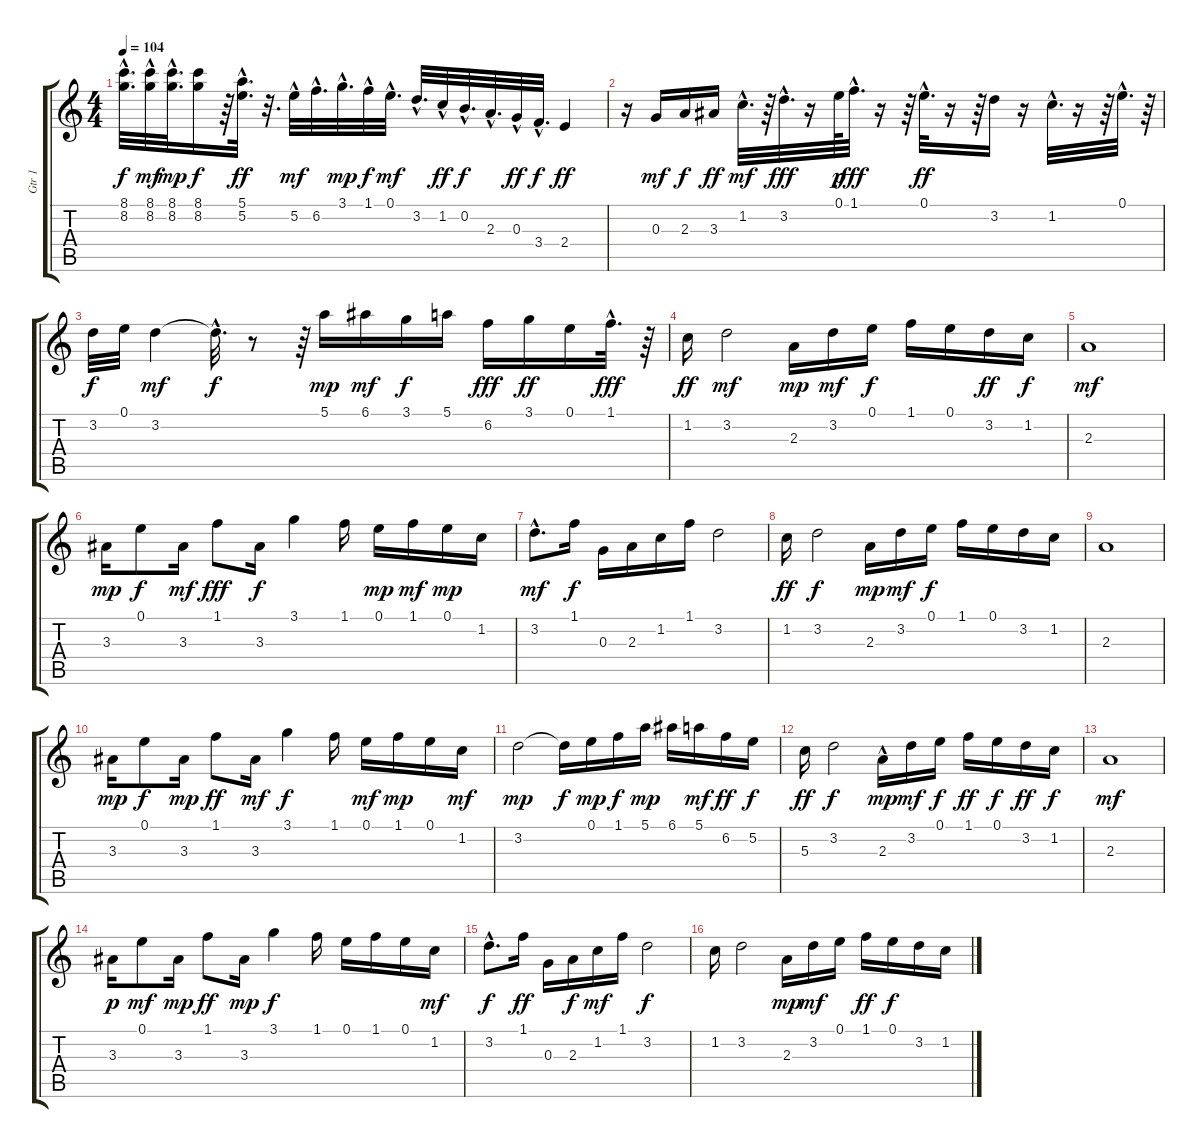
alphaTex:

\track ("Gtr 1" "Gtr 1") {instrument acousticguitarsteel}
\staff {score tabs}
\tuning (E4 B3 G3 D3 A2 E2) {hide}
\ts (4 4)
\tempo 104
\clef g2
\ks c
(8.1{hac} 8.2{hac}).32{d dy f} (8.1{hac} 8.2{hac}).32{dy mf} (8.1{hac} 8.2{hac}).32{d dy mp} (8.1 8.2).16{dy f} r.64 (5.1{hac} 5.2{hac}).32{d dy ff} r.32{d} 5.2{hac}.32{dy mf} 6.2{hac}.32{d} 3.1{hac}.32{d dy mp} 1.1{hac}.32{dy f} 0.1{hac}.32{d dy mf} 3.2{hac}.32{d} 1.2{hac}.32{dy ff} 0.2{hac}.32{d dy f} 2.3{hac}.32{d} 0.3{hac}.32{dy ff} 3.4{hac}.32{d dy f} 2.4.4{dy ff} |
r.16 0.3.16{dy mf} 2.3.16{dy f} 3.3.16{dy ff} 1.2{hac}.32{d dy mf} r.64 3.2{hac}.32{d dy fff} r.16 0.1.64{dy p} 1.1{hac}.32{d dy fff} r.16 r.64 0.1{hac}.32{d dy ff} r.16 r.64 3.2.16 r.16 1.2{hac}.32{d} r.16 r.64 0.1{hac}.32{d} r.64 |
3.2.32{dy f} 0.1.32 3.2.4{dy mf} 3.2{hac t}.32{d dy f} r.8 r.64 5.1.16{dy mp} 6.1.16{dy mf} 3.1.16{dy f} 5.1.16 6.2.16{dy fff} 3.1.16{dy ff} 0.1.16 1.1{hac}.32{d dy fff} r.64 |
1.2.16{dy ff} 3.2.2{dy mf} 2.3.16{dy mp} 3.2.16{dy mf} 0.1.16{dy f} 1.1.16 0.1.16 3.2.16{dy ff} 1.2.16{dy f} |
2.3.1{dy mf} |
3.3.16{dy mp} 0.1.8{dy f} 3.3.16{dy mf} 1.1.8{dy fff} 3.3.16{dy f} 3.1.4 1.1.16 0.1.16{dy mp} 1.1.16{dy mf} 0.1.16{dy mp} 1.2.16 |
3.2{hac}.8{d dy mf} 1.1.16{dy f} 0.3.16 2.3.16 1.2.16 1.1.16 3.2.2 |
1.2.16{dy ff} 3.2.2{dy f} 2.3.16{dy mp} 3.2.16{dy mf} 0.1.16{dy f} 1.1.16 0.1.16 3.2.16 1.2.16 |
2.3.1 |
3.3.16{dy mp} 0.1.8{dy f} 3.3.16{dy mp} 1.1.8{dy ff} 3.3.16{dy mf} 3.1.4{dy f} 1.1.16 0.1.16{dy mf} 1.1.16{dy mp} 0.1.16 1.2.16{dy mf} |
3.2.2{dy mp} 3.2{t}.16{dy f} 0.1.16{dy mp} 1.1.16{dy f} 5.1.16{dy mp} 6.1.16 5.1.16{dy mf} 6.2.16{dy ff} 5.2.16{dy f} |
5.3.16{dy ff} 3.2.2{dy f} 2.3{hac}.16{dy mp} 3.2.16{dy mf} 0.1.16{dy f} 1.1.16{dy ff} 0.1.16{dy f} 3.2.16{dy ff} 1.2.16{dy f} |
2.3.1{dy mf} |
3.3.16{dy p} 0.1.8{dy mf} 3.3.16{dy mp} 1.1.8{dy ff} 3.3.16{dy mp} 3.1.4{dy f} 1.1.16 0.1.16 1.1.16 0.1.16 1.2.16{dy mf} |
3.2{hac}.8{d dy f} 1.1.16{dy ff} 0.3.16 2.3.16{dy f} 1.2.16{dy mf} 1.1.16 3.2.2{dy f} |
1.2.16 3.2.2 2.3.16{dy mp} 3.2.16{dy mf} 0.1.16 1.1.16{dy ff} 0.1.16{dy f} 3.2.16 1.2.16
